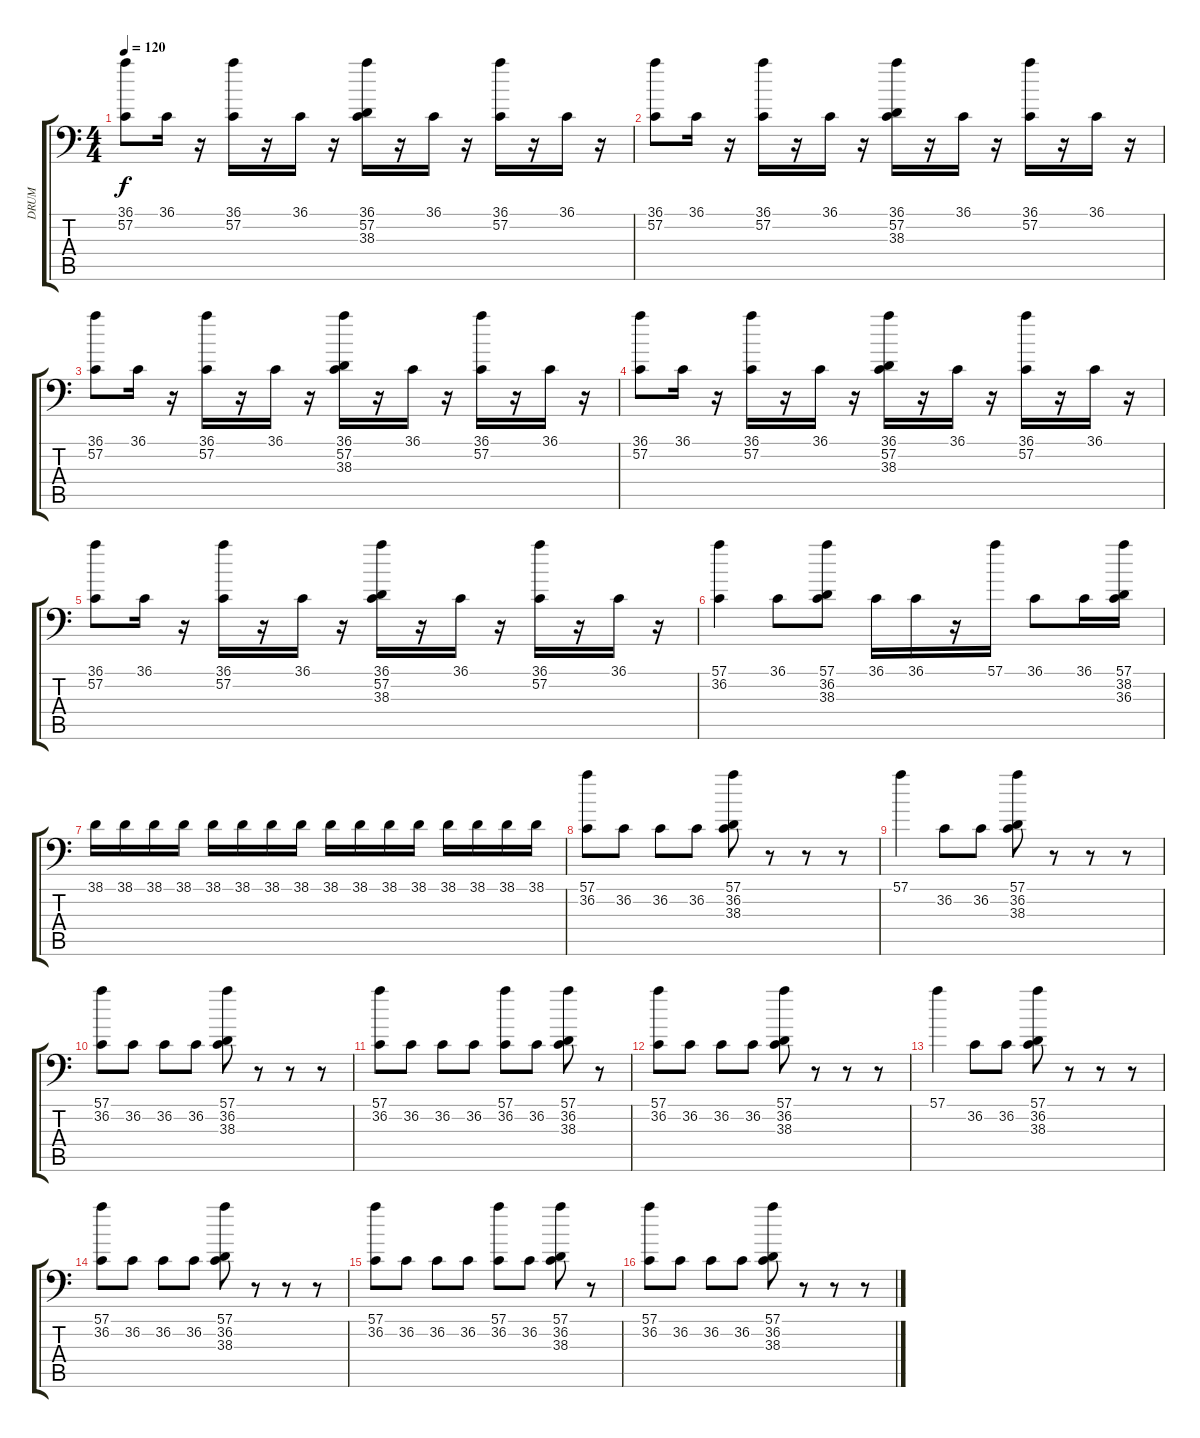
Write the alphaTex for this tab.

\track ("DRUM" "DRUM") {instrument acousticgrandpiano}
\staff {score tabs}
\tuning (C-1 C-1 C-1 C-1 C-1 C-1) {hide}
\ts (4 4)
\tempo 120
\clef f4
\ks c
(36.1 57.2).8{dy f} 36.1.16 r.16 (36.1 57.2).16 r.16 36.1.16 r.16 (36.1 57.2 38.3).16 r.16 36.1.16 r.16 (36.1 57.2).16 r.16 36.1.16 r.16 |
(36.1 57.2).8 36.1.16 r.16 (36.1 57.2).16 r.16 36.1.16 r.16 (36.1 57.2 38.3).16 r.16 36.1.16 r.16 (36.1 57.2).16 r.16 36.1.16 r.16 |
(36.1 57.2).8 36.1.16 r.16 (36.1 57.2).16 r.16 36.1.16 r.16 (36.1 57.2 38.3).16 r.16 36.1.16 r.16 (36.1 57.2).16 r.16 36.1.16 r.16 |
(36.1 57.2).8 36.1.16 r.16 (36.1 57.2).16 r.16 36.1.16 r.16 (36.1 57.2 38.3).16 r.16 36.1.16 r.16 (36.1 57.2).16 r.16 36.1.16 r.16 |
(36.1 57.2).8 36.1.16 r.16 (36.1 57.2).16 r.16 36.1.16 r.16 (36.1 57.2 38.3).16 r.16 36.1.16 r.16 (36.1 57.2).16 r.16 36.1.16 r.16 |
(57.1 36.2).4 36.1.8 (57.1 36.2 38.3).8 36.1.16 36.1.16 r.16 57.1.16 36.1.8 36.1.16 (57.1 38.2 36.3).16 |
38.1.16 38.1.16 38.1.16 38.1.16 38.1.16 38.1.16 38.1.16 38.1.16 38.1.16 38.1.16 38.1.16 38.1.16 38.1.16 38.1.16 38.1.16 38.1.16 |
(57.1 36.2).8 36.2.8 36.2.8 36.2.8 (57.1 36.2 38.3).8 r.8 r.8 r.8 |
57.1.4 36.2.8 36.2.8 (57.1 36.2 38.3).8 r.8 r.8 r.8 |
(57.1 36.2).8 36.2.8 36.2.8 36.2.8 (57.1 36.2 38.3).8 r.8 r.8 r.8 |
(57.1 36.2).8 36.2.8 36.2.8 36.2.8 (57.1 36.2).8 36.2.8 (57.1 36.2 38.3).8 r.8 |
(57.1 36.2).8 36.2.8 36.2.8 36.2.8 (57.1 36.2 38.3).8 r.8 r.8 r.8 |
57.1.4 36.2.8 36.2.8 (57.1 36.2 38.3).8 r.8 r.8 r.8 |
(57.1 36.2).8 36.2.8 36.2.8 36.2.8 (57.1 36.2 38.3).8 r.8 r.8 r.8 |
(57.1 36.2).8 36.2.8 36.2.8 36.2.8 (57.1 36.2).8 36.2.8 (57.1 36.2 38.3).8 r.8 |
(57.1 36.2).8 36.2.8 36.2.8 36.2.8 (57.1 36.2 38.3).8 r.8 r.8 r.8
